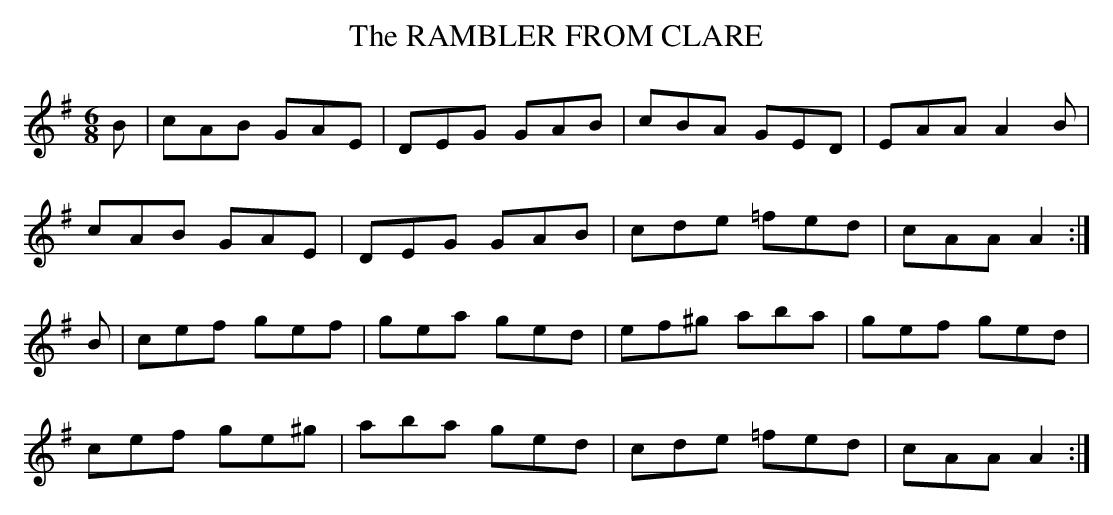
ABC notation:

X:1
T:RAMBLER FROM CLARE, The
M:6/8
L:1/8
K:Ador
B|cAB GAE|DEG GAB|cBA GED|EAA A2B|
cAB GAE|DEG GAB|cde =fed|cAA A2 :|
B|cef gef|gea ged|ef^g aba|gef ged|
cef ge^g|aba ged|cde =fed|cAA A2 :|
